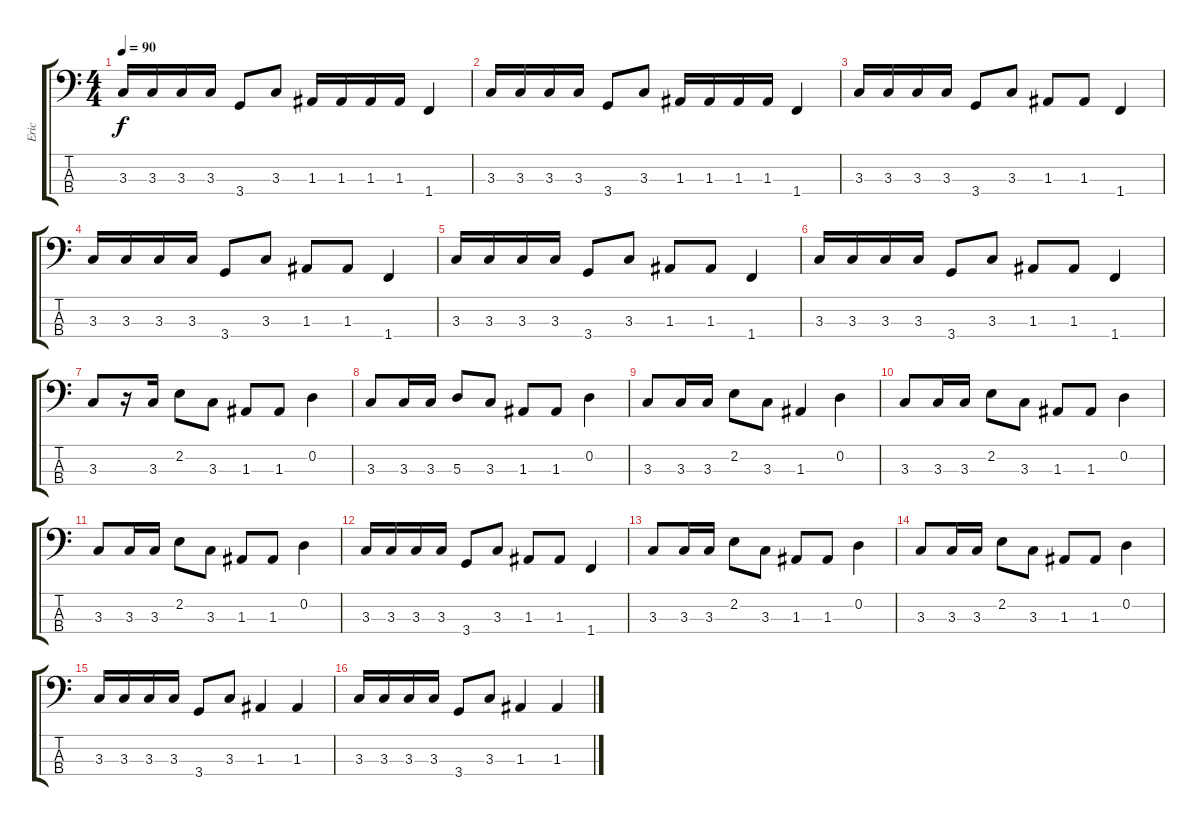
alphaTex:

\track ("Eric" "Eric") {instrument electricbassfinger}
\staff {score tabs}
\tuning (G2 D2 A1 E1) {hide}
\ts (4 4)
\tempo 90
\clef f4
\ks c
3.3.16{dy f} 3.3.16 3.3.16 3.3.16 3.4.8 3.3.8 1.3.16 1.3.16 1.3.16 1.3.16 1.4.4 |
3.3.16 3.3.16 3.3.16 3.3.16 3.4.8 3.3.8 1.3.16 1.3.16 1.3.16 1.3.16 1.4.4 |
3.3.16 3.3.16 3.3.16 3.3.16 3.4.8 3.3.8 1.3.8 1.3.8 1.4.4 |
3.3.16 3.3.16 3.3.16 3.3.16 3.4.8 3.3.8 1.3.8 1.3.8 1.4.4 |
3.3.16 3.3.16 3.3.16 3.3.16 3.4.8 3.3.8 1.3.8 1.3.8 1.4.4 |
3.3.16 3.3.16 3.3.16 3.3.16 3.4.8 3.3.8 1.3.8 1.3.8 1.4.4 |
3.3.8 r.16 3.3.16 2.2.8 3.3.8 1.3.8 1.3.8 0.2.4 |
3.3.8 3.3.16 3.3.16 5.3.8 3.3.8 1.3.8 1.3.8 0.2.4 |
3.3.8 3.3.16 3.3.16 2.2.8 3.3.8 1.3.4 0.2.4 |
3.3.8 3.3.16 3.3.16 2.2.8 3.3.8 1.3.8 1.3.8 0.2.4 |
3.3.8 3.3.16 3.3.16 2.2.8 3.3.8 1.3.8 1.3.8 0.2.4 |
3.3.16 3.3.16 3.3.16 3.3.16 3.4.8 3.3.8 1.3.8 1.3.8 1.4.4 |
3.3.8 3.3.16 3.3.16 2.2.8 3.3.8 1.3.8 1.3.8 0.2.4 |
3.3.8 3.3.16 3.3.16 2.2.8 3.3.8 1.3.8 1.3.8 0.2.4 |
3.3.16 3.3.16 3.3.16 3.3.16 3.4.8 3.3.8 1.3.4 1.3.4 |
3.3.16 3.3.16 3.3.16 3.3.16 3.4.8 3.3.8 1.3.4 1.3.4
